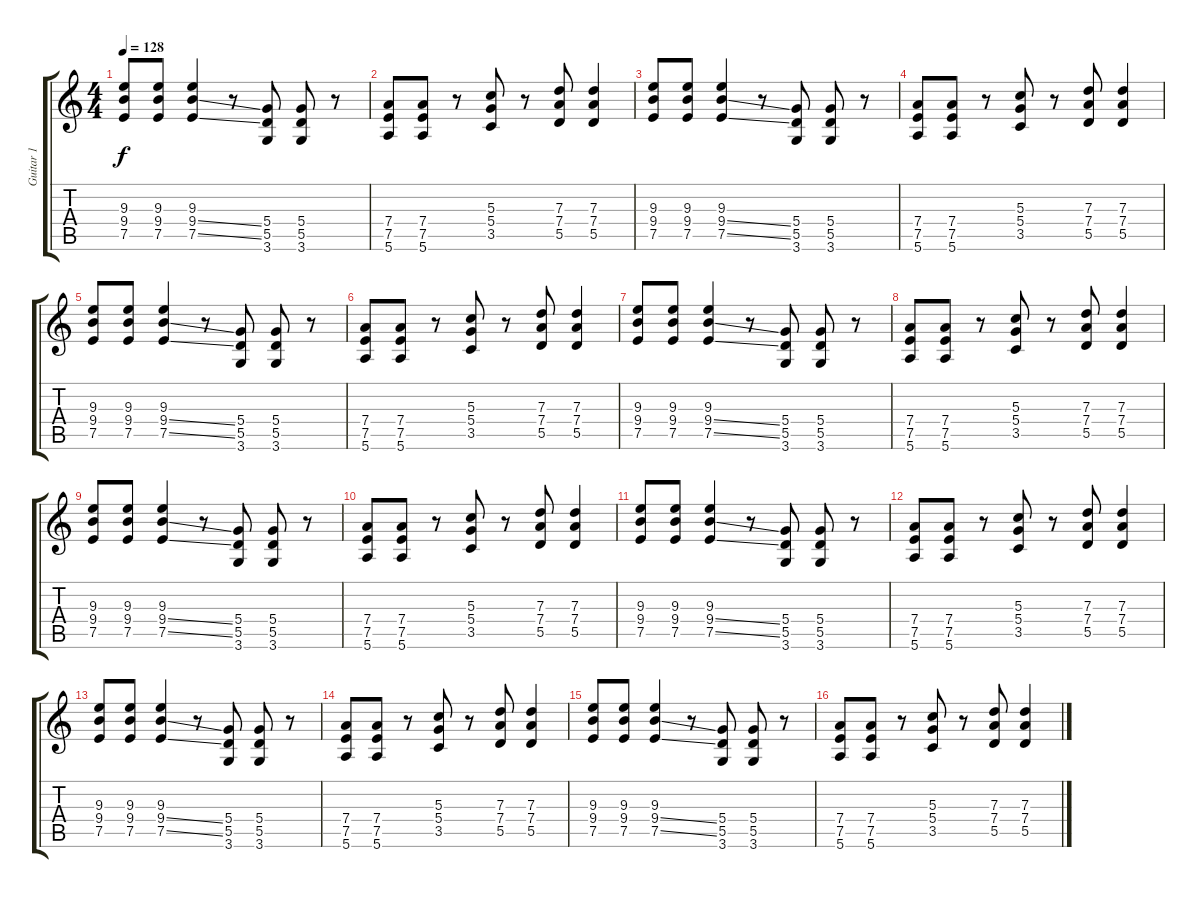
\track ("Guitar 1" "Guitar 1") {instrument distortionguitar}
\staff {score tabs}
\tuning (E4 B3 G3 D3 A2 E2) {hide}
\ts (4 4)
\tempo 128
\clef g2
\ks c
(9.3 9.4 7.5).8{dy f instrument distortionguitar} (9.3 9.4 7.5).8 (9.3 9.4{ss} 7.5{ss}).4 r.8 (5.4 5.5 3.6).8 (5.4 5.5 3.6).8 r.8 |
(7.4 7.5 5.6).8 (7.4 7.5 5.6).8 r.8 (5.3 5.4 3.5).8 r.8 (7.3 7.4 5.5).8 (7.3 7.4 5.5).4 |
(9.3 9.4 7.5).8 (9.3 9.4 7.5).8 (9.3 9.4{ss} 7.5{ss}).4 r.8 (5.4 5.5 3.6).8 (5.4 5.5 3.6).8 r.8 |
(7.4 7.5 5.6).8 (7.4 7.5 5.6).8 r.8 (5.3 5.4 3.5).8 r.8 (7.3 7.4 5.5).8 (7.3 7.4 5.5).4 |
(9.3 9.4 7.5).8 (9.3 9.4 7.5).8 (9.3 9.4{ss} 7.5{ss}).4 r.8 (5.4 5.5 3.6).8 (5.4 5.5 3.6).8 r.8 |
(7.4 7.5 5.6).8 (7.4 7.5 5.6).8 r.8 (5.3 5.4 3.5).8 r.8 (7.3 7.4 5.5).8 (7.3 7.4 5.5).4 |
(9.3 9.4 7.5).8 (9.3 9.4 7.5).8 (9.3 9.4{ss} 7.5{ss}).4 r.8 (5.4 5.5 3.6).8 (5.4 5.5 3.6).8 r.8 |
(7.4 7.5 5.6).8 (7.4 7.5 5.6).8 r.8 (5.3 5.4 3.5).8 r.8 (7.3 7.4 5.5).8 (7.3 7.4 5.5).4 |
(9.3 9.4 7.5).8 (9.3 9.4 7.5).8 (9.3 9.4{ss} 7.5{ss}).4 r.8 (5.4 5.5 3.6).8 (5.4 5.5 3.6).8 r.8 |
(7.4 7.5 5.6).8 (7.4 7.5 5.6).8 r.8 (5.3 5.4 3.5).8 r.8 (7.3 7.4 5.5).8 (7.3 7.4 5.5).4 |
(9.3 9.4 7.5).8 (9.3 9.4 7.5).8 (9.3 9.4{ss} 7.5{ss}).4 r.8 (5.4 5.5 3.6).8 (5.4 5.5 3.6).8 r.8 |
(7.4 7.5 5.6).8 (7.4 7.5 5.6).8 r.8 (5.3 5.4 3.5).8 r.8 (7.3 7.4 5.5).8 (7.3 7.4 5.5).4 |
(9.3 9.4 7.5).8 (9.3 9.4 7.5).8 (9.3 9.4{ss} 7.5{ss}).4 r.8 (5.4 5.5 3.6).8 (5.4 5.5 3.6).8 r.8 |
(7.4 7.5 5.6).8 (7.4 7.5 5.6).8 r.8 (5.3 5.4 3.5).8 r.8 (7.3 7.4 5.5).8 (7.3 7.4 5.5).4 |
(9.3 9.4 7.5).8 (9.3 9.4 7.5).8 (9.3 9.4{ss} 7.5{ss}).4 r.8 (5.4 5.5 3.6).8 (5.4 5.5 3.6).8 r.8 |
(7.4 7.5 5.6).8 (7.4 7.5 5.6).8 r.8 (5.3 5.4 3.5).8 r.8 (7.3 7.4 5.5).8 (7.3 7.4 5.5).4
